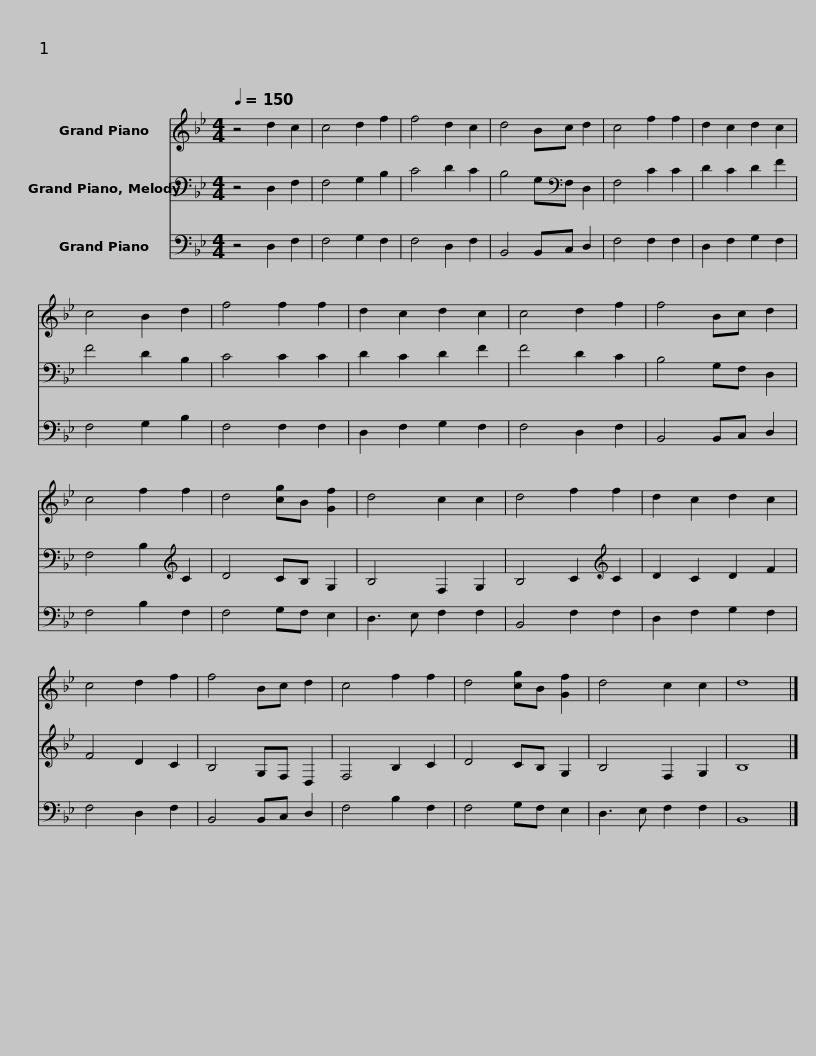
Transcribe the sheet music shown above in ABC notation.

X:1
%%score 1 2 3
L:1/8
Q:1/4=150
M:4/4
I:linebreak $
K:Bb
V:1 treble
V:2 bass
V:3 bass
V:1
 z4 d2 c2 | c4 d2 f2 | f4 d2 c2 | d4 Bc d2 | c4 f2 f2 | %5
 d2 c2 d2 c2 | c4 B2 d2 |$ f4 f2 f2 | d2 c2 d2 c2 | c4 d2 f2 | %10
 f4 Bc d2 | c4 f2 f2 | d4 [cg]B [Gf]2 | d4 c2 c2 | d4 f2 f2 |$ %15
 d2 c2 d2 c2 | c4 d2 f2 | f4 Bc d2 | c4 f2 f2 | d4 [cg]B [Gf]2 | %20
 d4 c2 c2 | d8 |] %22
V:2
 z4 D,2 F,2 | F,4 G,2 B,2 | C4 D2 C2 | B,4 G,[K:bass]F, D,2 | F,4 C2 C2 | %5
 D2 C2 D2 F2 | F4 D2 B,2 |$ C4 C2 C2 | D2 C2 D2 F2 | F4 D2 C2 | %10
 B,4 G,F, D,2 | F,4 B,2[K:treble] C2 | D4 CB, G,2 | B,4 F,2 G,2 | B,4 C2[K:treble] C2 |$ %15
 D2 C2 D2 F2 | F4 D2 C2 | B,4 G,F, D,2 | F,4 B,2 C2 | D4 CB, G,2 | %20
 B,4 F,2 G,2 | B,8 |] %22
V:3
 z4 D,2 F,2 | F,4 G,2 F,2 | F,4 D,2 F,2 | B,,4 B,,C, D,2 | F,4 F,2 F,2 | %5
 D,2 F,2 G,2 F,2 | F,4 G,2 B,2 |$ F,4 F,2 F,2 | D,2 F,2 G,2 F,2 | F,4 D,2 F,2 | %10
 B,,4 B,,C, D,2 | F,4 B,2 F,2 | F,4 G,F, E,2 | D,3 E, F,2 F,2 | B,,4 F,2 F,2 |$ %15
 D,2 F,2 G,2 F,2 | F,4 D,2 F,2 | B,,4 B,,C, D,2 | F,4 B,2 F,2 | F,4 G,F, E,2 | %20
 D,3 E, F,2 F,2 | B,,8 |] %22
